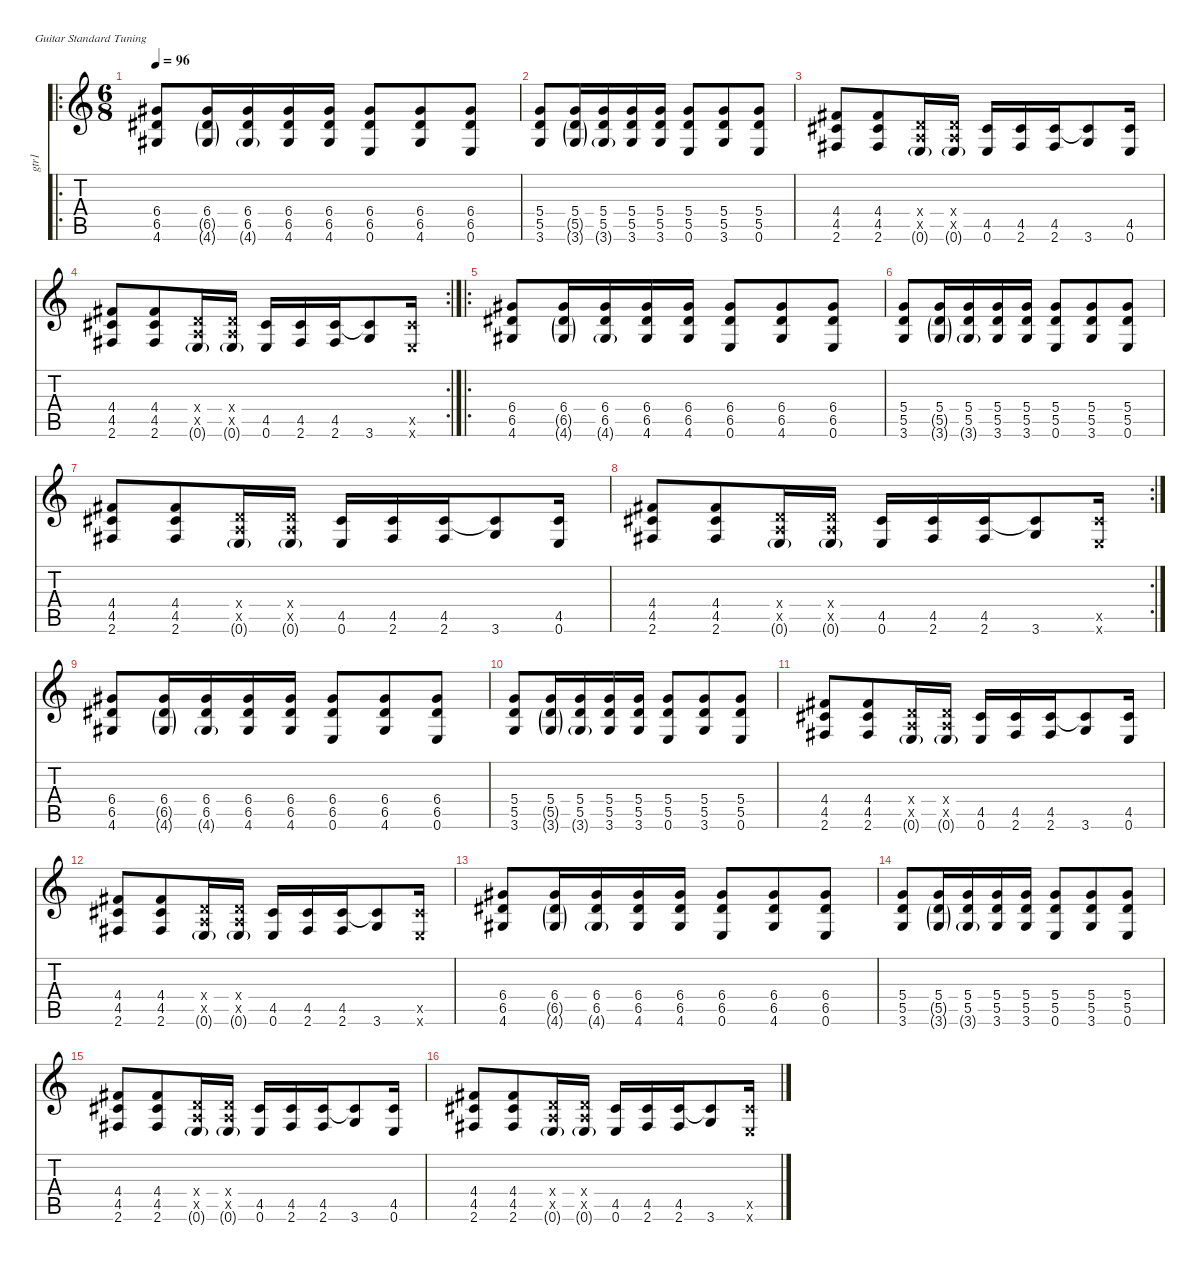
\defaultSystemsLayout 4
\hideDynamics
\bracketExtendMode nobrackets
\otherSystemsTrackNameOrientation horizontal
\track ("Guitar 1-hid" "gtr1") {defaultSystemsLayout 4 mute instrument acousticguitarsteel}
\staff {score tabs}
\tuning (E4 B3 G3 D3 A2 E2)
\ro
\ts (6 8)
\tempo 96
\clef g2
\ks aminor
(6.4{acc #} 6.5{acc #} 4.6{acc #}).8{dy f} (6.4{acc #} 6.5{g acc #} 4.6{g acc #}).16 (6.4{acc #} 6.5{acc #} 4.6{g acc #}).16 (6.4{acc #} 6.5{acc #} 4.6{acc #}).16 (6.4{acc #} 6.5{acc #} 4.6{acc #}).16 (6.4{acc #} 6.5{acc #} 0.6).8 (6.4{acc #} 6.5{acc #} 4.6{acc #}).8 (6.4{acc #} 6.5{acc #} 0.6).8 |
(5.4 5.5 3.6).8 (5.4 5.5{g} 3.6{g}).16 (5.4 5.5 3.6{g}).16 (5.4 5.5 3.6).16 (5.4 5.5 3.6).16 (5.4 5.5 0.6).8 (5.4 5.5 3.6).8 (5.4 5.5 0.6).8 |
(4.4{acc #} 4.5{acc #} 2.6{acc #}).8 (4.4{acc #} 4.5{acc #} 2.6{acc #}).8 (0.4{x} 0.5{x} 0.6{g}).16 (0.4{x} 0.5{x} 0.6{g}).16 (4.5{acc #} 0.6).16 (4.5{acc #} 2.6{acc #}).16 (4.5{acc #} 2.6{acc #}).16 (4.5{t acc #} 3.6).8 (4.5{acc #} 0.6).16 |
\rc 2
(4.4{acc #} 4.5{acc #} 2.6{acc #}).8 (4.4{acc #} 4.5{acc #} 2.6{acc #}).8 (0.4{x} 0.5{x} 0.6{g}).16 (0.4{x} 0.5{x} 0.6{g}).16 (4.5{acc #} 0.6).16 (4.5{acc #} 2.6{acc #}).16 (4.5{acc #} 2.6{acc #}).16 (4.5{t acc #} 3.6).8 (4.5{x acc #} 0.6{x}).16 |
\ro
(6.4{acc #} 6.5{acc #} 4.6{acc #}).8 (6.4{acc #} 6.5{g acc #} 4.6{g acc #}).16 (6.4{acc #} 6.5{acc #} 4.6{g acc #}).16 (6.4{acc #} 6.5{acc #} 4.6{acc #}).16 (6.4{acc #} 6.5{acc #} 4.6{acc #}).16 (6.4{acc #} 6.5{acc #} 0.6).8 (6.4{acc #} 6.5{acc #} 4.6{acc #}).8 (6.4{acc #} 6.5{acc #} 0.6).8 |
(5.4 5.5 3.6).8 (5.4 5.5{g} 3.6{g}).16 (5.4 5.5 3.6{g}).16 (5.4 5.5 3.6).16 (5.4 5.5 3.6).16 (5.4 5.5 0.6).8 (5.4 5.5 3.6).8 (5.4 5.5 0.6).8 |
(4.4{acc #} 4.5{acc #} 2.6{acc #}).8 (4.4{acc #} 4.5{acc #} 2.6{acc #}).8 (0.4{x} 0.5{x} 0.6{g}).16 (0.4{x} 0.5{x} 0.6{g}).16 (4.5{acc #} 0.6).16 (4.5{acc #} 2.6{acc #}).16 (4.5{acc #} 2.6{acc #}).16 (4.5{t acc #} 3.6).8 (4.5{acc #} 0.6).16 |
\rc 2
(4.4{acc #} 4.5{acc #} 2.6{acc #}).8 (4.4{acc #} 4.5{acc #} 2.6{acc #}).8 (0.4{x} 0.5{x} 0.6{g}).16 (0.4{x} 0.5{x} 0.6{g}).16 (4.5{acc #} 0.6).16 (4.5{acc #} 2.6{acc #}).16 (4.5{acc #} 2.6{acc #}).16 (4.5{t acc #} 3.6).8 (4.5{x acc #} 0.6{x}).16 |
(6.4{acc #} 6.5{acc #} 4.6{acc #}).8 (6.4{acc #} 6.5{g acc #} 4.6{g acc #}).16 (6.4{acc #} 6.5{acc #} 4.6{g acc #}).16 (6.4{acc #} 6.5{acc #} 4.6{acc #}).16 (6.4{acc #} 6.5{acc #} 4.6{acc #}).16 (6.4{acc #} 6.5{acc #} 0.6).8 (6.4{acc #} 6.5{acc #} 4.6{acc #}).8 (6.4{acc #} 6.5{acc #} 0.6).8 |
(5.4 5.5 3.6).8 (5.4 5.5{g} 3.6{g}).16 (5.4 5.5 3.6{g}).16 (5.4 5.5 3.6).16 (5.4 5.5 3.6).16 (5.4 5.5 0.6).8 (5.4 5.5 3.6).8 (5.4 5.5 0.6).8 |
(4.4{acc #} 4.5{acc #} 2.6{acc #}).8 (4.4{acc #} 4.5{acc #} 2.6{acc #}).8 (0.4{x} 0.5{x} 0.6{g}).16 (0.4{x} 0.5{x} 0.6{g}).16 (4.5{acc #} 0.6).16 (4.5{acc #} 2.6{acc #}).16 (4.5{acc #} 2.6{acc #}).16 (4.5{t acc #} 3.6).8 (4.5{acc #} 0.6).16 |
(4.4{acc #} 4.5{acc #} 2.6{acc #}).8 (4.4{acc #} 4.5{acc #} 2.6{acc #}).8 (0.4{x} 0.5{x} 0.6{g}).16 (0.4{x} 0.5{x} 0.6{g}).16 (4.5{acc #} 0.6).16 (4.5{acc #} 2.6{acc #}).16 (4.5{acc #} 2.6{acc #}).16 (4.5{t acc #} 3.6).8 (4.5{x acc #} 0.6{x}).16 |
(6.4{acc #} 6.5{acc #} 4.6{acc #}).8 (6.4{acc #} 6.5{g acc #} 4.6{g acc #}).16 (6.4{acc #} 6.5{acc #} 4.6{g acc #}).16 (6.4{acc #} 6.5{acc #} 4.6{acc #}).16 (6.4{acc #} 6.5{acc #} 4.6{acc #}).16 (6.4{acc #} 6.5{acc #} 0.6).8 (6.4{acc #} 6.5{acc #} 4.6{acc #}).8 (6.4{acc #} 6.5{acc #} 0.6).8 |
(5.4 5.5 3.6).8 (5.4 5.5{g} 3.6{g}).16 (5.4 5.5 3.6{g}).16 (5.4 5.5 3.6).16 (5.4 5.5 3.6).16 (5.4 5.5 0.6).8 (5.4 5.5 3.6).8 (5.4 5.5 0.6).8 |
(4.4{acc #} 4.5{acc #} 2.6{acc #}).8 (4.4{acc #} 4.5{acc #} 2.6{acc #}).8 (0.4{x} 0.5{x} 0.6{g}).16 (0.4{x} 0.5{x} 0.6{g}).16 (4.5{acc #} 0.6).16 (4.5{acc #} 2.6{acc #}).16 (4.5{acc #} 2.6{acc #}).16 (4.5{t acc #} 3.6).8 (4.5{acc #} 0.6).16 |
(4.4{acc #} 4.5{acc #} 2.6{acc #}).8 (4.4{acc #} 4.5{acc #} 2.6{acc #}).8 (0.4{x} 0.5{x} 0.6{g}).16 (0.4{x} 0.5{x} 0.6{g}).16 (4.5{acc #} 0.6).16 (4.5{acc #} 2.6{acc #}).16 (4.5{acc #} 2.6{acc #}).16 (4.5{t acc #} 3.6).8 (4.5{x acc #} 0.6{x}).16
